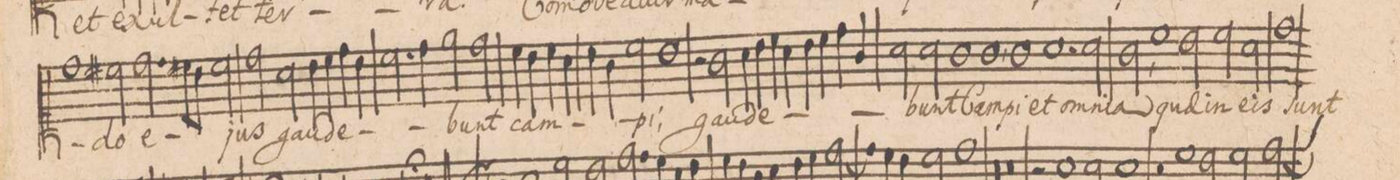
**kern	**text
*I"Canto	*
*clefC1	*
*k[]	*
*met(c|)	*
*M2/1	*
1dd\	.
=26-	=26-
2cc#X\	-do
2.dd\	e-
8cc#X\L	.
8b\J	.
2cc#\	.
=27-	=27-
2dd\	-jus
2a\	gau-
4b\	-de-
4cc\	.
4dd\	.
4b\	.
=28-	=28-
2.cc\	.
4dd\	.
2ee\	.
2dd\	-bunt
=29-	=29-
4cc\	cam-
4b\	.
4cc\	.
4a\	.
4b\	.
4g\	.
2cc\	.
=30-	=30-
1b\	pi;
2r	.
2g\	gau-
=31-	=31-
4a\	-de-
4b\	.
4cc\	.
4a\	.
4b\	.
4cc\	.
4dd\	.
4g/	.
=32-	=32-
2a\	.
2a\	-bunt
1g\	Cam-
=33-	=33-
1g\,	-pi
1g\	et
=34-	=34-
1.a\	om-
2a\	-ni-
=35-	=35-
2g\,	-a
1cc\	quae
2b\	in
=36-	=36-
2cc\	e-
2a\	-is
1dd\	sunt
*-	*-
